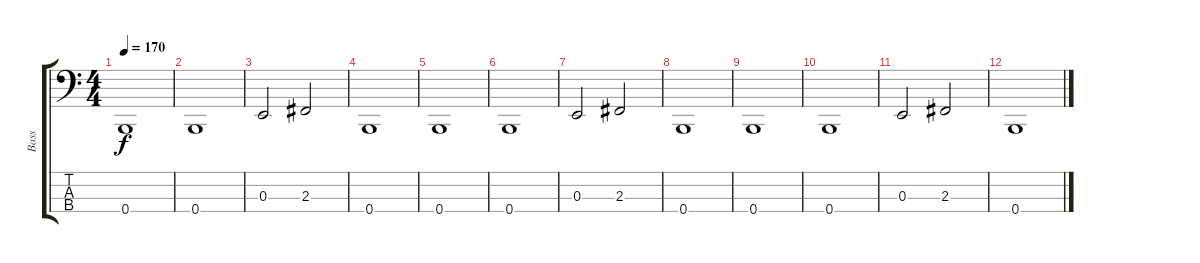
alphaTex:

\track ("Bass" "Bass") {instrument electricbasspick}
\staff {score tabs}
\tuning (D2 A1 E1 B0) {hide}
\ts (4 4)
\tempo 170
\clef f4
\ks c
0.4.1{dy f} |
0.4.1 |
0.3.2 2.3.2 |
0.4.1 |
0.4.1 |
0.4.1 |
0.3.2 2.3.2 |
0.4.1 |
0.4.1 |
0.4.1 |
0.3.2 2.3.2 |
0.4.1
